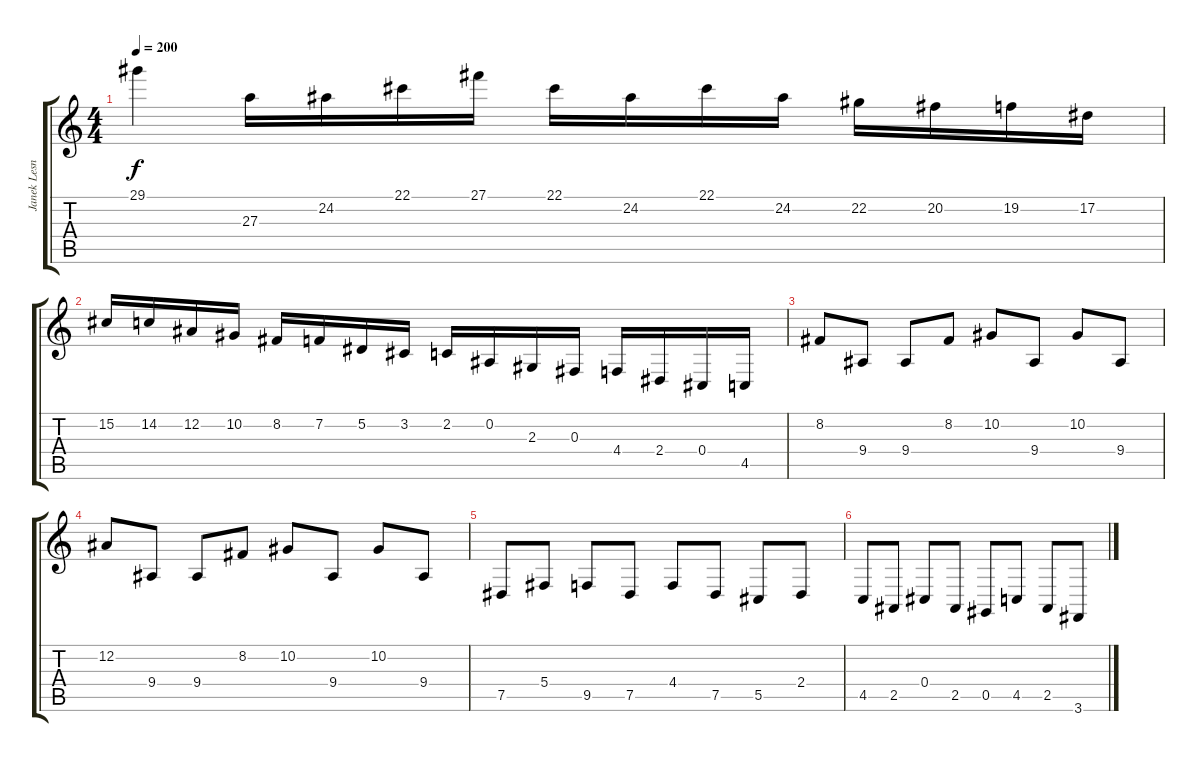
\track ("Janek Lesniak" "Janek Lesn") {instrument harpsichord}
\staff {score tabs}
\tuning (Eb4 Bb3 Gb3 Db3 Ab2 Eb2) {hide}
\ts (4 4)
\tempo 200
\clef g2
\ks c
29.1.4{dy f} 27.3.16 24.2.16 22.1.16 27.1.16 22.1.16 24.2.16 22.1.16 24.2.16 22.2.16 20.2.16 19.2.16 17.2.16 |
15.2.16 14.2.16 12.2.16 10.2.16 8.2.16 7.2.16 5.2.16 3.2.16 2.2.16 0.2.16 2.3.16 0.3.16 4.4.16 2.4.16 0.4.16 4.5.16 |
8.2.8 9.4.8 9.4.8 8.2.8 10.2.8 9.4.8 10.2.8 9.4.8 |
12.2.8 9.4.8 9.4.8 8.2.8 10.2.8 9.4.8 10.2.8 9.4.8 |
7.5.8 5.4.8 9.5.8 7.5.8 4.4.8 7.5.8 5.5.8 2.4.8 |
4.5.8 2.5.8 0.4.8 2.5.8 0.5.8 4.5.8 2.5.8 3.6.8
